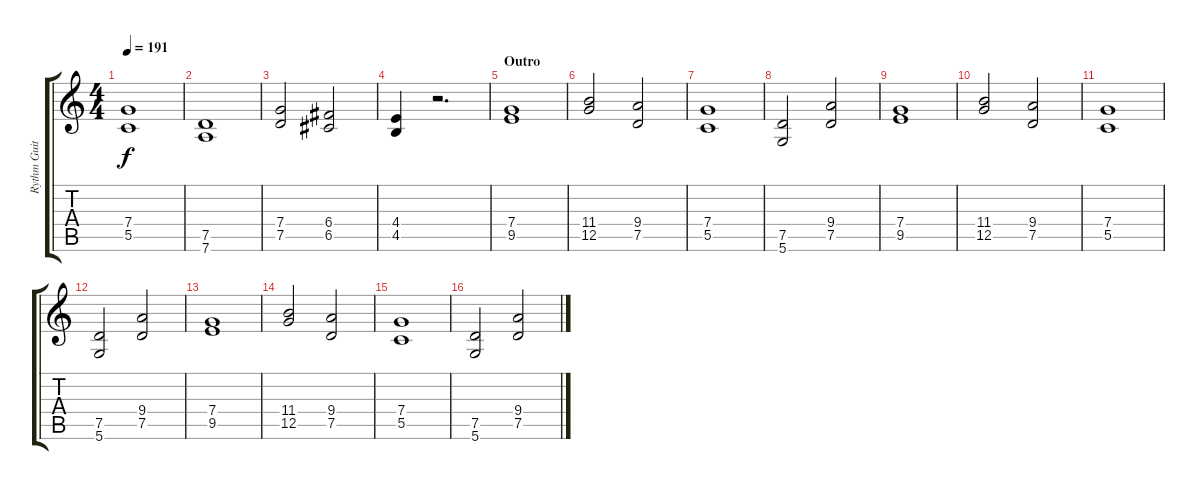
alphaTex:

\track ("Rythm Guitar" "Rythm Guit") {instrument distortionguitar}
\staff {score tabs}
\tuning (D4 A3 F3 C3 G2 D2) {hide}
\ts (4 4)
\tempo 191
\clef g2
\ks c
(7.4 5.5).1{dy f} |
(7.5 7.6).1 |
(7.4 7.5).2 (6.4 6.5).2 |
(4.4 4.5).4 r.2{d} |
\section ("" "Outro")
(7.4 9.5).1 |
(11.4 12.5).2 (9.4 7.5).2 |
(7.4 5.5).1 |
(7.5 5.6).2 (9.4 7.5).2 |
(7.4 9.5).1 |
(11.4 12.5).2 (9.4 7.5).2 |
(7.4 5.5).1 |
(7.5 5.6).2 (9.4 7.5).2 |
(7.4 9.5).1 |
(11.4 12.5).2 (9.4 7.5).2 |
(7.4 5.5).1 |
(7.5 5.6).2 (9.4 7.5).2
